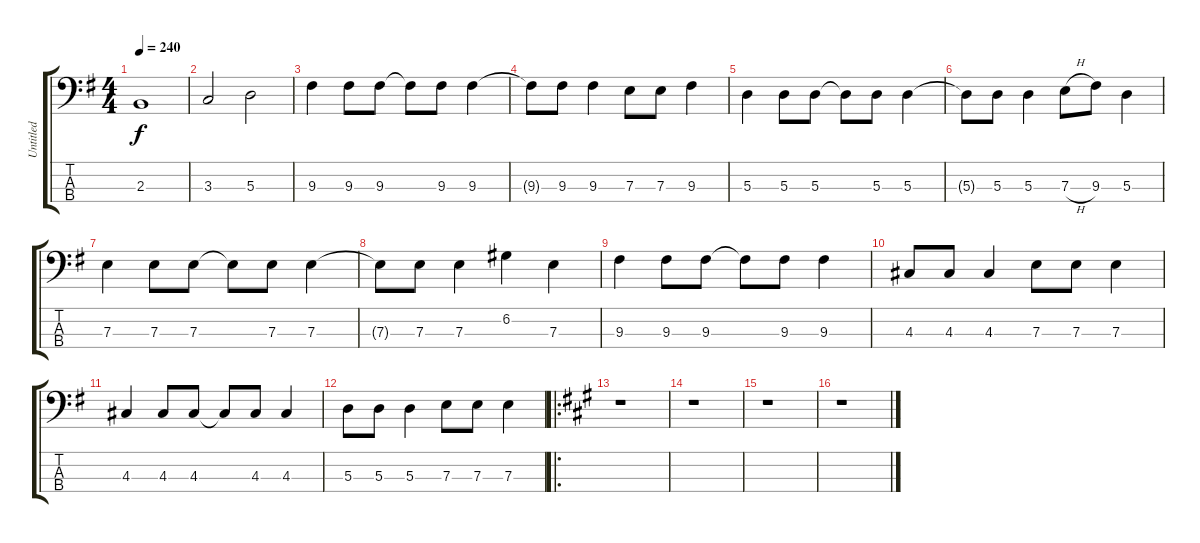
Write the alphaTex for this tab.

\track ("Untitled" "Untitled") {instrument electricbassfinger}
\staff {score tabs}
\tuning (G2 D2 A1 E1) {hide}
\ts (4 4)
\tempo 240
\clef f4
\ks g
2.3.1{dy f} |
3.3.2 5.3.2 |
9.3.4 9.3.8 9.3.8 9.3{t}.8 9.3.8 9.3.4 |
9.3{t}.8 9.3.8 9.3.4 7.3.8 7.3.8 9.3.4 |
5.3.4 5.3.8 5.3.8 5.3{t}.8 5.3.8 5.3.4 |
5.3{t}.8 5.3.8 5.3.4 7.3{h}.8 9.3.8 5.3.4 |
7.3.4 7.3.8 7.3.8 7.3{t}.8 7.3.8 7.3.4 |
7.3{t}.8 7.3.8 7.3.4 6.2.4 7.3.4 |
9.3.4 9.3.8 9.3.8 9.3{t}.8 9.3.8 9.3.4 |
4.3.8 4.3.8 4.3.4 7.3.8 7.3.8 7.3.4 |
4.3.4 4.3.8 4.3.8 4.3{t}.8 4.3.8 4.3.4 |
5.3.8 5.3.8 5.3.4 7.3.8 7.3.8 7.3.4 |
\ro
\ks a
r.1 |
r.1 |
r.1 |
r.1
